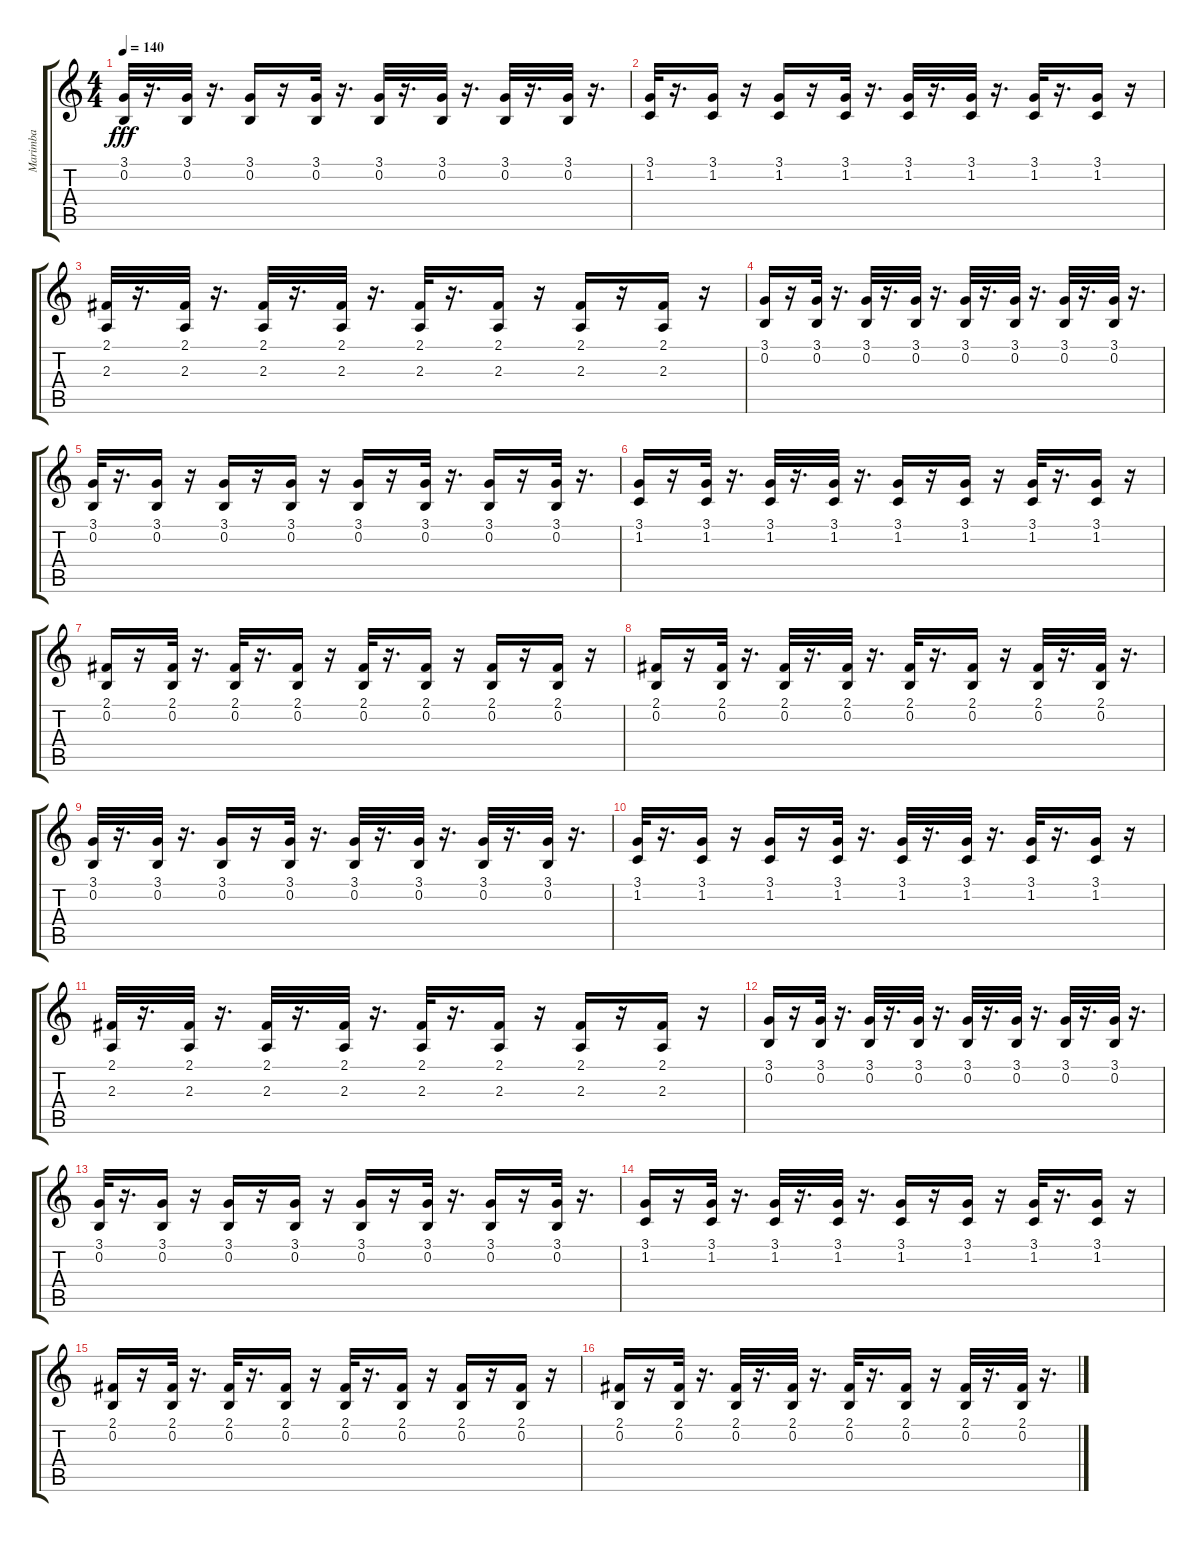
\track ("Marimba" "Marimba") {instrument marimba}
\staff {score tabs}
\tuning (E4 B3 G3 D3 A2 E2) {hide}
\ts (4 4)
\tempo 140
\clef g2
\ks c
(3.1 0.2).32{dy fff} r.16{d} (3.1 0.2).32 r.16{d} (3.1 0.2).16 r.16 (3.1 0.2).32 r.16{d} (3.1 0.2).32 r.16{d} (3.1 0.2).32 r.16{d} (3.1 0.2).32 r.16{d} (3.1 0.2).32 r.16{d} |
(3.1 1.2).32 r.16{d} (3.1 1.2).16 r.16 (3.1 1.2).16 r.16 (3.1 1.2).32 r.16{d} (3.1 1.2).32 r.16{d} (3.1 1.2).32 r.16{d} (3.1 1.2).32 r.16{d} (3.1 1.2).16 r.16 |
(2.1 2.3).32 r.16{d} (2.1 2.3).32 r.16{d} (2.1 2.3).32 r.16{d} (2.1 2.3).32 r.16{d} (2.1 2.3).32 r.16{d} (2.1 2.3).16 r.16 (2.1 2.3).16 r.16 (2.1 2.3).16 r.16 |
(3.1 0.2).16 r.16 (3.1 0.2).32 r.16{d} (3.1 0.2).32 r.16{d} (3.1 0.2).32 r.16{d} (3.1 0.2).32 r.16{d} (3.1 0.2).32 r.16{d} (3.1 0.2).32 r.16{d} (3.1 0.2).32 r.16{d} |
(3.1 0.2).32 r.16{d} (3.1 0.2).16 r.16 (3.1 0.2).16 r.16 (3.1 0.2).16 r.16 (3.1 0.2).16 r.16 (3.1 0.2).32 r.16{d} (3.1 0.2).16 r.16 (3.1 0.2).32 r.16{d} |
(3.1 1.2).16 r.16 (3.1 1.2).32 r.16{d} (3.1 1.2).32 r.16{d} (3.1 1.2).32 r.16{d} (3.1 1.2).16 r.16 (3.1 1.2).16 r.16 (3.1 1.2).32 r.16{d} (3.1 1.2).16 r.16 |
(2.1 0.2).16 r.16 (2.1 0.2).32 r.16{d} (2.1 0.2).32 r.16{d} (2.1 0.2).16 r.16 (2.1 0.2).32 r.16{d} (2.1 0.2).16 r.16 (2.1 0.2).16 r.16 (2.1 0.2).16 r.16 |
(2.1 0.2).16 r.16 (2.1 0.2).32 r.16{d} (2.1 0.2).32 r.16{d} (2.1 0.2).32 r.16{d} (2.1 0.2).32 r.16{d} (2.1 0.2).16 r.16 (2.1 0.2).32 r.16{d} (2.1 0.2).32 r.16{d} |
(3.1 0.2).32 r.16{d} (3.1 0.2).32 r.16{d} (3.1 0.2).16 r.16 (3.1 0.2).32 r.16{d} (3.1 0.2).32 r.16{d} (3.1 0.2).32 r.16{d} (3.1 0.2).32 r.16{d} (3.1 0.2).32 r.16{d} |
(3.1 1.2).32 r.16{d} (3.1 1.2).16 r.16 (3.1 1.2).16 r.16 (3.1 1.2).32 r.16{d} (3.1 1.2).32 r.16{d} (3.1 1.2).32 r.16{d} (3.1 1.2).32 r.16{d} (3.1 1.2).16 r.16 |
(2.1 2.3).32 r.16{d} (2.1 2.3).32 r.16{d} (2.1 2.3).32 r.16{d} (2.1 2.3).32 r.16{d} (2.1 2.3).32 r.16{d} (2.1 2.3).16 r.16 (2.1 2.3).16 r.16 (2.1 2.3).16 r.16 |
(3.1 0.2).16 r.16 (3.1 0.2).32 r.16{d} (3.1 0.2).32 r.16{d} (3.1 0.2).32 r.16{d} (3.1 0.2).32 r.16{d} (3.1 0.2).32 r.16{d} (3.1 0.2).32 r.16{d} (3.1 0.2).32 r.16{d} |
(3.1 0.2).32 r.16{d} (3.1 0.2).16 r.16 (3.1 0.2).16 r.16 (3.1 0.2).16 r.16 (3.1 0.2).16 r.16 (3.1 0.2).32 r.16{d} (3.1 0.2).16 r.16 (3.1 0.2).32 r.16{d} |
(3.1 1.2).16 r.16 (3.1 1.2).32 r.16{d} (3.1 1.2).32 r.16{d} (3.1 1.2).32 r.16{d} (3.1 1.2).16 r.16 (3.1 1.2).16 r.16 (3.1 1.2).32 r.16{d} (3.1 1.2).16 r.16 |
(2.1 0.2).16 r.16 (2.1 0.2).32 r.16{d} (2.1 0.2).32 r.16{d} (2.1 0.2).16 r.16 (2.1 0.2).32 r.16{d} (2.1 0.2).16 r.16 (2.1 0.2).16 r.16 (2.1 0.2).16 r.16 |
(2.1 0.2).16 r.16 (2.1 0.2).32 r.16{d} (2.1 0.2).32 r.16{d} (2.1 0.2).32 r.16{d} (2.1 0.2).32 r.16{d} (2.1 0.2).16 r.16 (2.1 0.2).32 r.16{d} (2.1 0.2).32 r.16{d}
